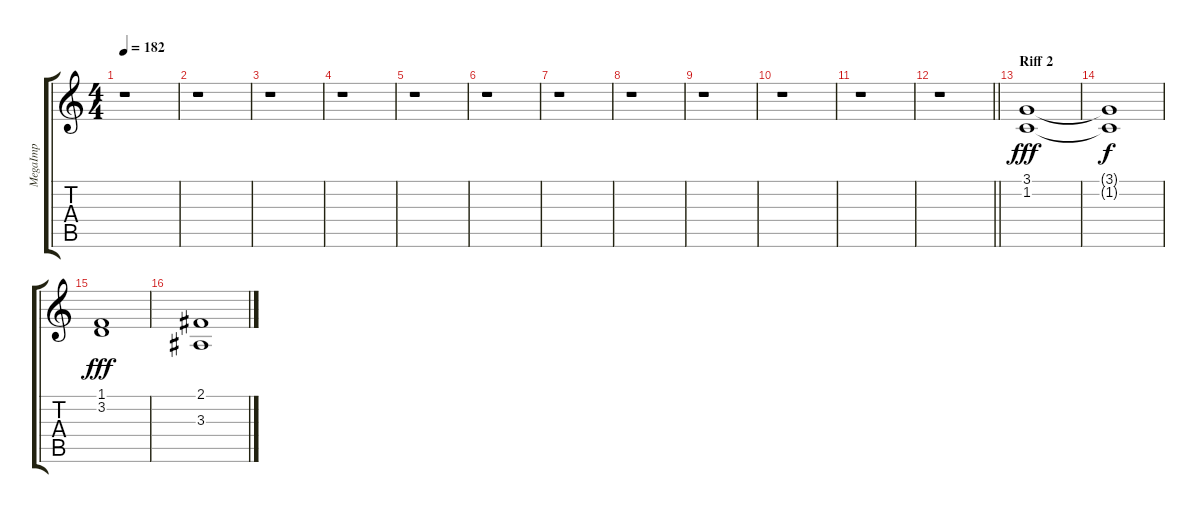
\track ("MegaImp" "MegaImp") {instrument pad3polysynth}
\staff {score tabs}
\tuning (E4 B3 G3 D3 A2 E2) {hide}
\ts (4 4)
\tempo 182
\clef g2
\ks c
r.1{dy fff} |
r.1 |
r.1 |
r.1 |
r.1 |
r.1 |
r.1 |
r.1 |
r.1 |
r.1 |
r.1 |
\barLineRight lightlight
r.1 |
\section ("" "Riff 2")
(3.1 1.2).1 |
(3.1{t} 1.2{t}).1{dy f} |
(1.1 3.2).1{dy fff} |
(2.1 3.3).1
